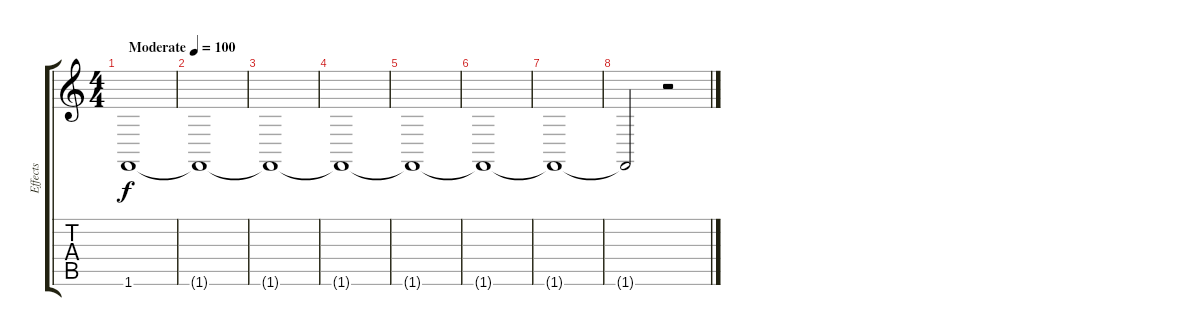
\track ("Effects" "Effects") {instrument helicopter}
\staff {score tabs}
\tuning (E4 B3 G3 D3 A2 E2) {hide}
\ts (4 4)
\tempo (100 "Moderate")
\clef g2
\ks c
1.6.1{dy f instrument helicopter} |
1.6{t}.1 |
1.6{t}.1 |
1.6{t}.1 |
1.6{t}.1 |
1.6{t}.1 |
1.6{t}.1 |
1.6{t}.2 r.2
